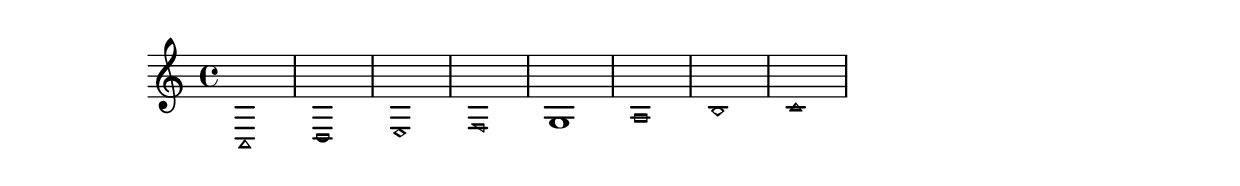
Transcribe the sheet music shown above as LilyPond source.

%% Do not edit this file; it is auto-generated from LSR!
%% Tags: other
%%  Do not edit this file; it is auto-generated from LSR!
\version "2.11.35"

\header { texidoc = "
The shapeNoteStyles property gives you the ability to define various
note heads styles for each step of the scale (as defined by the key
signature or the \"tonic\" property).

This property requires a set of symbols, which can be purely arbitrary
(geometrical expressions such as triangle, cross, xcircle etc. are
allowed) or based on old American engraving tradition (you can use some
latin note names as well). 

That said, if you're trying to imitate old American song books, you may
also want to try LilyPond's predefined note heads styles, through
shortcut commands such as \aikenHeads or \sacredHarpHeads.

This exemple shows different ways to obtain shape note heads, and
demonstrates the ability to transpose a melody without losing the
correspondance between harmonic functions and note heads styles.
" }

fragment = {
  \key c \major
  c1 d e f g a b c
  \break
}

\relative {
	  \set shapeNoteStyles = ##(do re mi fa #f la ti)
	  \fragment
}

%  temporary change help LSR integration -gp
%{
\transpose c d 
  \relative {
	  \set shapeNoteStyles = ##(do re mi fa #f la ti)
	  \fragment
}

\relative {
	\set shapeNoteStyles  = ##(cross triangle fa #f mensural xcircle diamond)
	\fragment
}
%}

